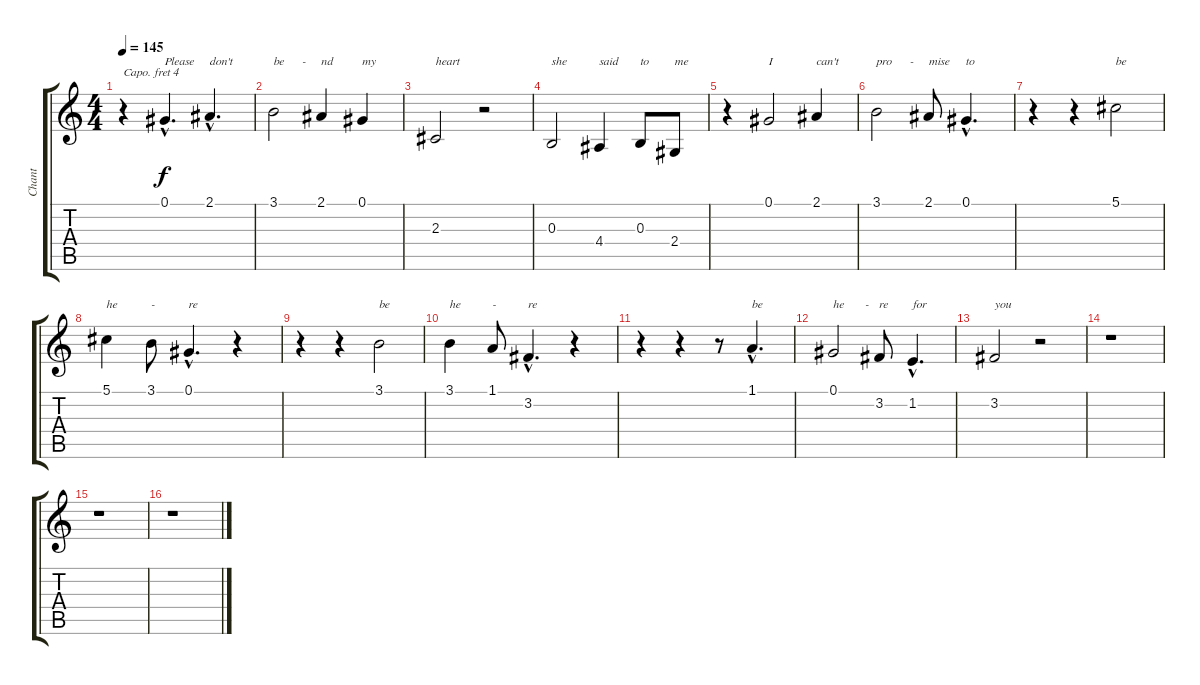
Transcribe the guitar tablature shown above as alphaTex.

\track ("Chant" "Chant") {instrument clarinet}
\staff {score tabs}
\capo 4
\tuning (E4 B3 G3 D3 A2 E2) {hide}
\ts (4 4)
\tempo 145
\clef g2
\ks c
r.4{dy f} 0.1{hac}.4{d txt "Please"} 2.1{hac}.4{d txt "don't"} |
3.1.2{txt "be      -"} 2.1.4{txt "nd"} 0.1.4{txt "my"} |
2.3.2{txt "heart"} r.2 |
0.3.2{txt "she"} 4.4.4{txt "said"} 0.3.8{txt "to"} 2.4.8{txt "me"} |
r.4 0.1.2{txt "I"} 2.1.4{txt "can't"} |
3.1.2{txt "pro      -     mise"} 2.1.8 0.1{hac}.4{d txt "to"} |
r.4 r.4 5.1.2{txt "be"} |
5.1.4{txt "he"} 3.1.8{txt "-"} 0.1{hac}.4{d txt "re"} r.4 |
r.4 r.4 3.1.2{txt "be"} |
3.1.4{txt "he"} 1.1.8{txt "-"} 3.2{hac}.4{d txt "re"} r.4 |
r.4 r.4 r.8 1.1{hac}.4{d txt "be"} |
0.1.2{txt "he       -"} 3.2.8{txt "re"} 1.2{hac}.4{d txt "for"} |
3.2.2{txt "you"} r.2 |
r.1 |
r.1 |
r.1
